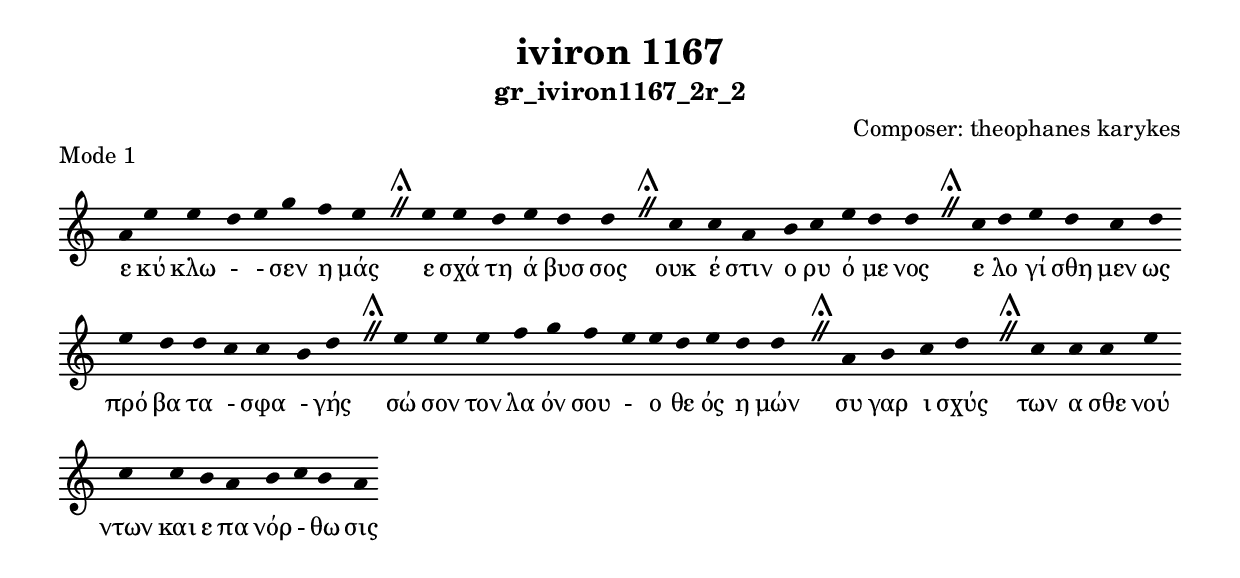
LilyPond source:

\include "gregorian.ly"

	\header {
 	  title = "iviron 1167"
	  subtitle = "gr_iviron1167_2r_2"
	  composer = "Composer: theophanes karykes"
	  piece = "Mode 1"
	}

	chant = {
	  a'4 e''4 e''4 d''4 e''4 g''4 f''4 e''4 \divisioMaior
 e''4 e''4 d''4 e''4 d''4 d''4 \divisioMaior
 c''4 c''4 a'4 b'4 c''4 e''4 d''4 d''4 \divisioMaior
 c''4 d''4 e''4 d''4 c''4 d''4 e''4 d''4 d''4 c''4 c''4 b'4 d''4 \divisioMaior
 e''4 e''4 e''4 f''4 g''4 f''4 e''4 e''4 d''4 e''4 d''4 d''4 \divisioMaior
 a'4 b'4 c''4 d''4 \divisioMaior
 c''4 c''4 c''4 e''4 c''4 c''4 b'4 a'4 b'4 c''4 b'4 a'4\finalis
	}

	verba = \lyricmode {ε κύ κλω -  - σεν η μάς 
ε σχά τη ά βυσ σος 
ουκ έ στιν ο ρυ ό με νος 
ε λο γί σθη μεν ως πρό βα τα - σφα - γής 
σώ σον τον λα όν σου - ο θε ός η μών 
συ γαρ ι σχύς 
των α σθε νού ντων και ε πα νόρ - θω σις 
	}


	\score {
	  \new Staff <<
	  \new Voice = "melody" \chant
	  \new Lyrics = "one" \lyricsto melody \verba
	  >>
	  \layout {
	    \context {
	      \Staff
	      \remove "Time_signature_engraver"
	      \remove "Bar_engraver"
	    }
	    \context {
	      \Voice
	      \remove "Stem_engraver"
	    }
	  }
	}